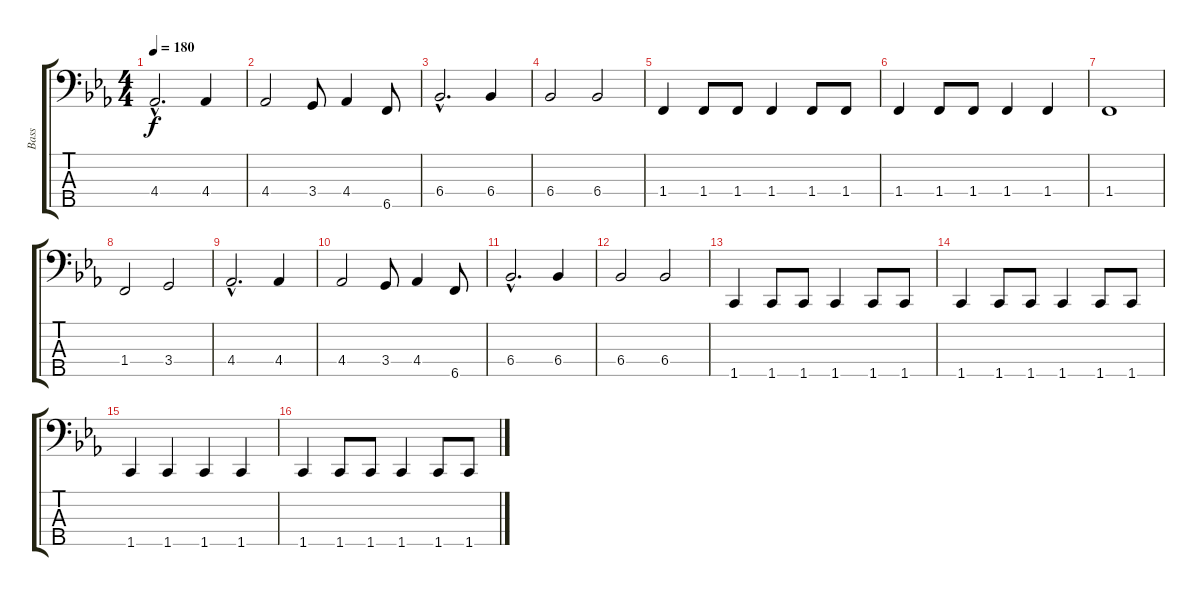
\track ("Bass" "Bass") {instrument electricbassfinger}
\staff {score tabs}
\tuning (G2 D2 A1 E1 B0) {hide}
\ts (4 4)
\tempo 180
\clef f4
\ks eb
4.4{hac}.2{d dy f} 4.4.4 |
4.4.2 3.4.8 4.4.4 6.5.8 |
6.4{hac}.2{d} 6.4.4 |
6.4.2 6.4.2 |
1.4.4 1.4.8 1.4.8 1.4.4 1.4.8 1.4.8 |
1.4.4 1.4.8 1.4.8 1.4.4 1.4.4 |
1.4.1 |
1.4.2 3.4.2 |
4.4{hac}.2{d} 4.4.4 |
4.4.2 3.4.8 4.4.4 6.5.8 |
6.4{hac}.2{d} 6.4.4 |
6.4.2 6.4.2 |
1.5.4 1.5.8 1.5.8 1.5.4 1.5.8 1.5.8 |
1.5.4 1.5.8 1.5.8 1.5.4 1.5.8 1.5.8 |
1.5.4 1.5.4 1.5.4 1.5.4 |
1.5.4 1.5.8 1.5.8 1.5.4 1.5.8 1.5.8
